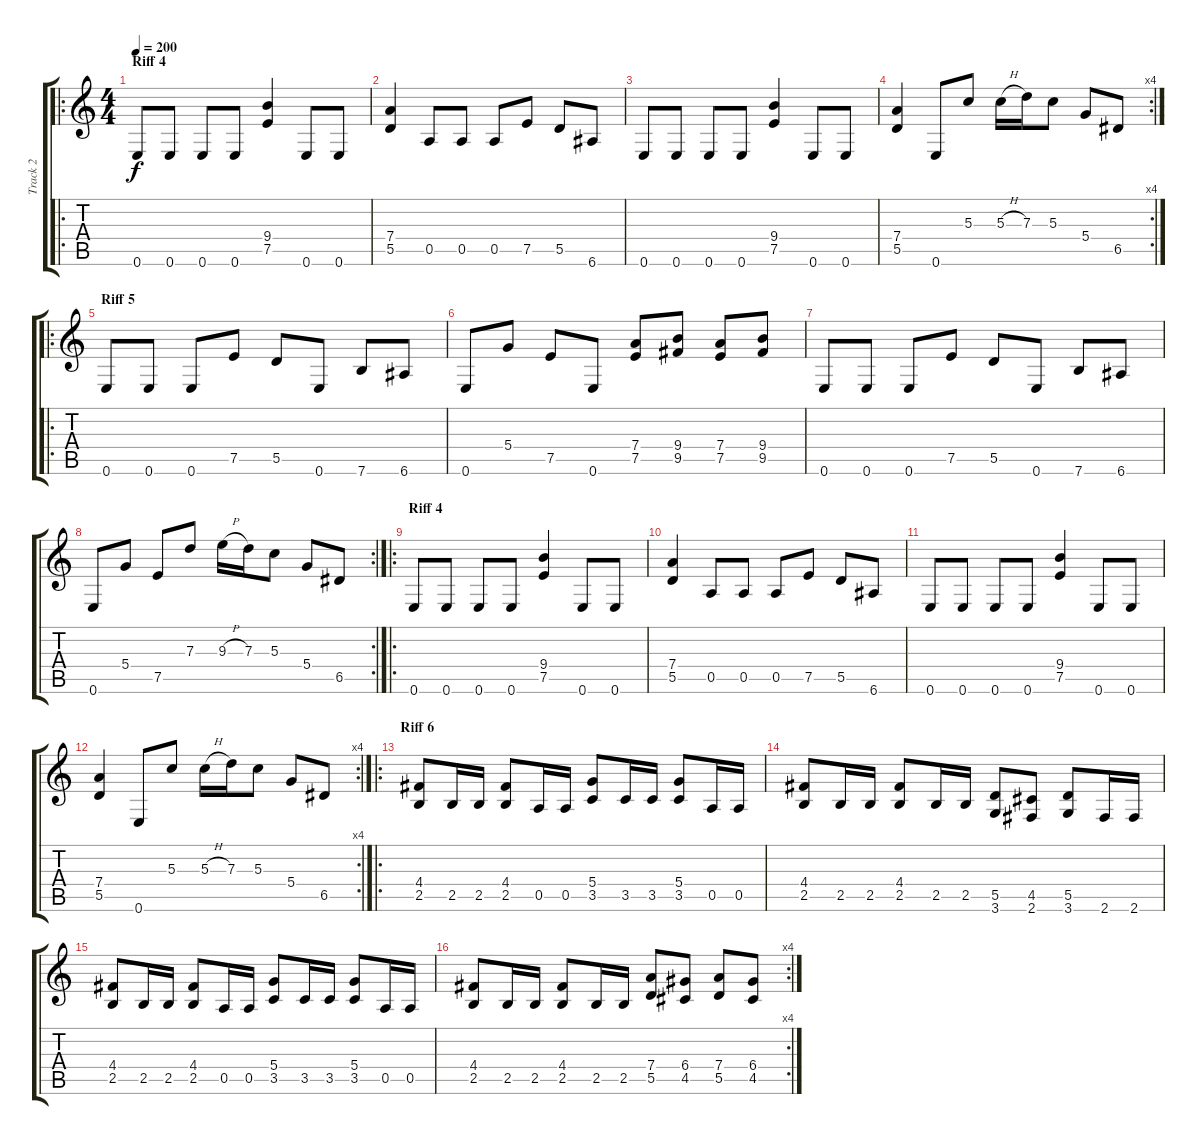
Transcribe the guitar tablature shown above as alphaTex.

\track ("Track 2" "Track 2") {instrument distortionguitar}
\staff {score tabs}
\tuning (E4 B3 G3 D3 A2 E2) {hide}
\ro
\ts (4 4)
\section ("" "Riff 4")
\tempo 200
\clef g2
\ks c
0.6.8{dy f} 0.6.8 0.6.8 0.6.8 (9.4 7.5).4 0.6.8 0.6.8 |
(7.4 5.5).4 0.5.8 0.5.8 0.5.8 7.5.8 5.5.8 6.6.8 |
0.6.8 0.6.8 0.6.8 0.6.8 (9.4 7.5).4 0.6.8 0.6.8 |
\rc 4
(7.4 5.5).4 0.6.8 5.3.8 5.3{h}.16 7.3.16 5.3.8 5.4.8 6.5.8 |
\ro
\section ("" "Riff 5")
0.6.8 0.6.8 0.6.8 7.5.8 5.5.8 0.6.8 7.6.8 6.6.8 |
0.6.8 5.4.8 7.5.8 0.6.8 (7.4 7.5).8 (9.4 9.5).8 (7.4 7.5).8 (9.4 9.5).8 |
0.6.8 0.6.8 0.6.8 7.5.8 5.5.8 0.6.8 7.6.8 6.6.8 |
\rc 2
0.6.8 5.4.8 7.5.8 7.3.8 9.3{h}.16 7.3.16 5.3.8 5.4.8 6.5.8 |
\ro
\section ("" "Riff 4")
0.6.8 0.6.8 0.6.8 0.6.8 (9.4 7.5).4 0.6.8 0.6.8 |
(7.4 5.5).4 0.5.8 0.5.8 0.5.8 7.5.8 5.5.8 6.6.8 |
0.6.8 0.6.8 0.6.8 0.6.8 (9.4 7.5).4 0.6.8 0.6.8 |
\rc 4
(7.4 5.5).4 0.6.8 5.3.8 5.3{h}.16 7.3.16 5.3.8 5.4.8 6.5.8 |
\ro
\section ("" "Riff 6")
(4.4 2.5).8 2.5.16 2.5.16 (4.4 2.5).8 0.5.16 0.5.16 (5.4 3.5).8 3.5.16 3.5.16 (5.4 3.5).8 0.5.16 0.5.16 |
(4.4 2.5).8 2.5.16 2.5.16 (4.4 2.5).8 2.5.16 2.5.16 (5.5 3.6).8 (4.5 2.6).8 (5.5 3.6).8 2.6.16 2.6.16 |
(4.4 2.5).8 2.5.16 2.5.16 (4.4 2.5).8 0.5.16 0.5.16 (5.4 3.5).8 3.5.16 3.5.16 (5.4 3.5).8 0.5.16 0.5.16 |
\rc 4
(4.4 2.5).8 2.5.16 2.5.16 (4.4 2.5).8 2.5.16 2.5.16 (7.4 5.5).8 (6.4 4.5).8 (7.4 5.5).8 (6.4 4.5).8
